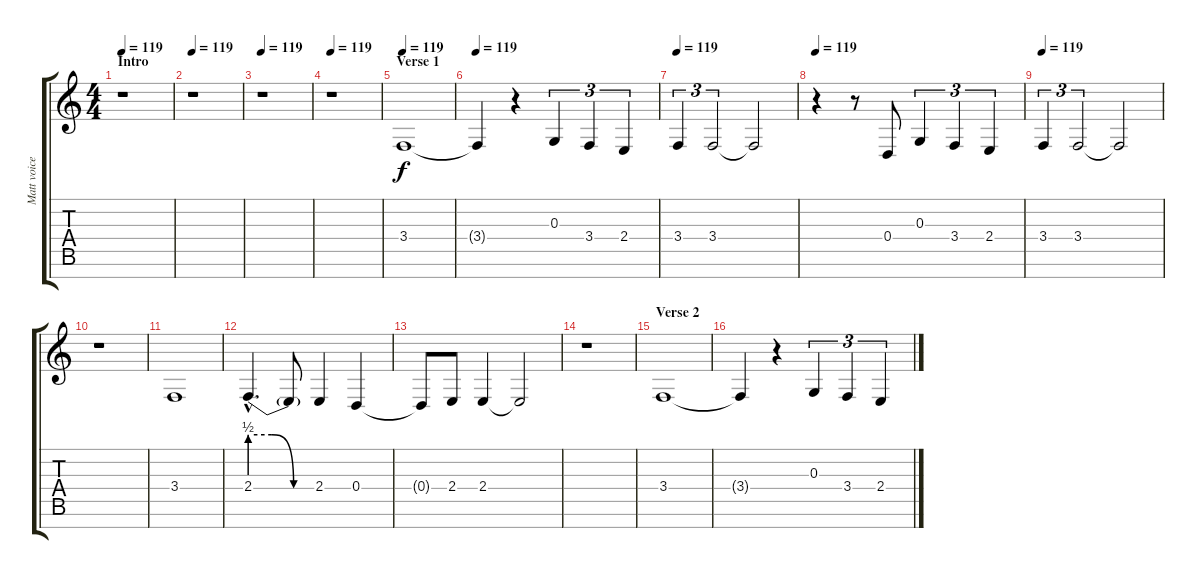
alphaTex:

\track ("Matt voice" "Matt voice") {instrument viola}
\staff {score tabs}
\tuning (E4 B3 G3 D3 A2 E2 B1) {hide}
\ts (4 4)
\section ("" "Intro")
\tempo 119
\clef g2
\ks c
r.1{dy f instrument viola} |
\tempo 119
r.1 |
\tempo 119
r.1 |
\tempo 119
r.1 |
\section ("" "Verse 1")
\tempo 119
3.4.1 |
\tempo 119
3.4{t}.4 r.4 0.3.4{tu (3 2)} 3.4.4{tu (3 2)} 2.4.4{tu (3 2)} |
\tempo 119
3.4.4{tu (3 2)} 3.4.2{tu (3 2)} 3.4{t}.2 |
\tempo 119
r.4 r.8 0.4.8 0.3.4{tu (3 2)} 3.4.4{tu (3 2)} 2.4.4{tu (3 2)} |
\tempo 119
3.4.4{tu (3 2)} 3.4.2{tu (3 2)} 3.4{t}.2 |
r.1 |
3.4.1 |
2.4{be (custom 0 2 20 2 40 0 60 0) hac}.4{d} 2.4{t}.8 2.4.4 0.4.4 |
0.4{t}.8 2.4.8 2.4.4 2.4{t}.2 |
r.1 |
\section ("" "Verse 2")
3.4.1 |
3.4{t}.4 r.4 0.3.4{tu (3 2)} 3.4.4{tu (3 2)} 2.4.4{tu (3 2)}
